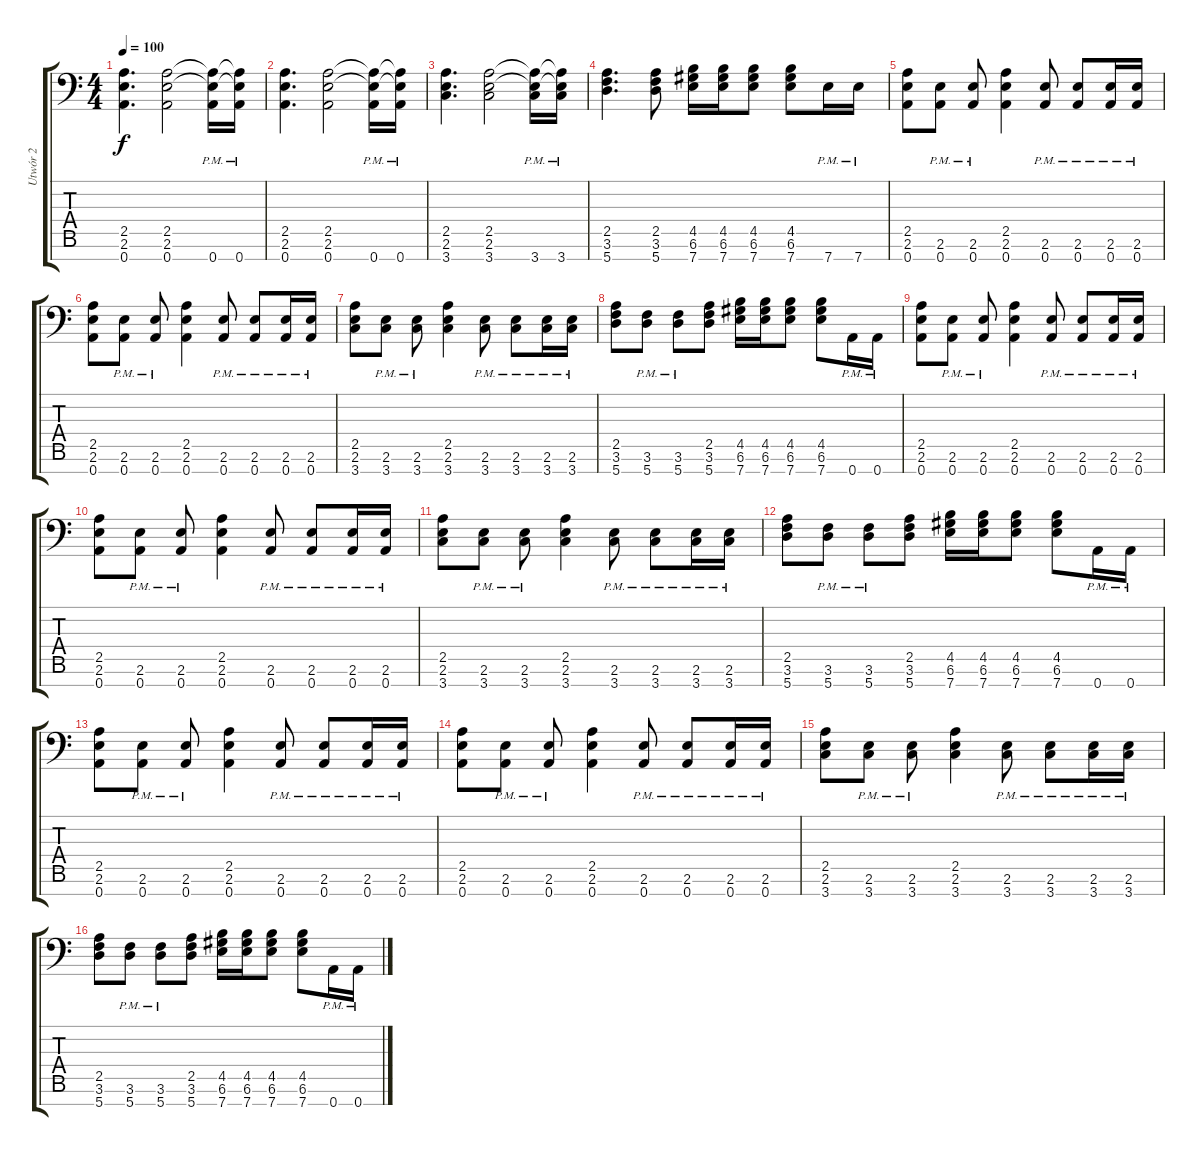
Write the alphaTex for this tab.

\track ("Utwór 2" "Utwór 2") {instrument distortionguitar}
\staff {score tabs}
\tuning (D4 A3 F3 C3 G2 D2 A1) {hide}
\ts (4 4)
\tempo 100
\clef f4
\ks c
(2.5 2.6 0.7).4{d dy f} (2.5 2.6 0.7).2 (2.5{t} 2.6{t} 0.7{pm}).16 (2.5{t} 2.6{t} 0.7{pm}).16 |
(2.5 2.6 0.7).4{d} (2.5 2.6 0.7).2 (2.5{t} 2.6{t} 0.7{pm}).16 (2.5{t} 2.6{t} 0.7{pm}).16 |
(2.5 2.6 3.7).4{d} (2.5 2.6 3.7).2 (2.5{t} 2.6{t} 3.7{pm}).16 (2.5{t} 2.6{t} 3.7{pm}).16 |
(2.5 3.6 5.7).4{d} (2.5 3.6 5.7).8 (4.5 6.6 7.7).16 (4.5 6.6 7.7).16 (4.5 6.6 7.7).8 (4.5 6.6 7.7).8 7.7{pm}.16 7.7{pm}.16 |
(2.5 2.6 0.7).8 (2.6{pm} 0.7{pm}).8 (2.6{pm} 0.7{pm}).8 (2.5 2.6 0.7).4 (2.6{pm} 0.7{pm}).8 (2.6{pm} 0.7{pm}).8 (2.6{pm} 0.7{pm}).16 (2.6{pm} 0.7{pm}).16 |
(2.5 2.6 0.7).8 (2.6{pm} 0.7{pm}).8 (2.6{pm} 0.7{pm}).8 (2.5 2.6 0.7).4 (2.6{pm} 0.7{pm}).8 (2.6{pm} 0.7{pm}).8 (2.6{pm} 0.7{pm}).16 (2.6{pm} 0.7{pm}).16 |
(2.5 2.6 3.7).8 (2.6{pm} 3.7{pm}).8 (2.6{pm} 3.7{pm}).8 (2.5 2.6 3.7).4 (2.6{pm} 3.7{pm}).8 (2.6{pm} 3.7{pm}).8 (2.6{pm} 3.7{pm}).16 (2.6{pm} 3.7{pm}).16 |
(2.5 3.6 5.7).8 (3.6{pm} 5.7{pm}).8 (3.6{pm} 5.7{pm}).8 (2.5 3.6 5.7).8 (4.5 6.6 7.7).16 (4.5 6.6 7.7).16 (4.5 6.6 7.7).8 (4.5 6.6 7.7).8 0.7{pm}.16 0.7{pm}.16 |
(2.5 2.6 0.7).8 (2.6{pm} 0.7{pm}).8 (2.6{pm} 0.7{pm}).8 (2.5 2.6 0.7).4 (2.6{pm} 0.7{pm}).8 (2.6{pm} 0.7{pm}).8 (2.6{pm} 0.7{pm}).16 (2.6{pm} 0.7{pm}).16 |
(2.5 2.6 0.7).8 (2.6{pm} 0.7{pm}).8 (2.6{pm} 0.7{pm}).8 (2.5 2.6 0.7).4 (2.6{pm} 0.7{pm}).8 (2.6{pm} 0.7{pm}).8 (2.6{pm} 0.7{pm}).16 (2.6{pm} 0.7{pm}).16 |
(2.5 2.6 3.7).8 (2.6{pm} 3.7{pm}).8 (2.6{pm} 3.7{pm}).8 (2.5 2.6 3.7).4 (2.6{pm} 3.7{pm}).8 (2.6{pm} 3.7{pm}).8 (2.6{pm} 3.7{pm}).16 (2.6{pm} 3.7{pm}).16 |
(2.5 3.6 5.7).8 (3.6{pm} 5.7{pm}).8 (3.6{pm} 5.7{pm}).8 (2.5 3.6 5.7).8 (4.5 6.6 7.7).16 (4.5 6.6 7.7).16 (4.5 6.6 7.7).8 (4.5 6.6 7.7).8 0.7{pm}.16 0.7{pm}.16 |
(2.5 2.6 0.7).8 (2.6{pm} 0.7{pm}).8 (2.6{pm} 0.7{pm}).8 (2.5 2.6 0.7).4 (2.6{pm} 0.7{pm}).8 (2.6{pm} 0.7{pm}).8 (2.6{pm} 0.7{pm}).16 (2.6{pm} 0.7{pm}).16 |
(2.5 2.6 0.7).8 (2.6{pm} 0.7{pm}).8 (2.6{pm} 0.7{pm}).8 (2.5 2.6 0.7).4 (2.6{pm} 0.7{pm}).8 (2.6{pm} 0.7{pm}).8 (2.6{pm} 0.7{pm}).16 (2.6{pm} 0.7{pm}).16 |
(2.5 2.6 3.7).8 (2.6{pm} 3.7{pm}).8 (2.6{pm} 3.7{pm}).8 (2.5 2.6 3.7).4 (2.6{pm} 3.7{pm}).8 (2.6{pm} 3.7{pm}).8 (2.6{pm} 3.7{pm}).16 (2.6{pm} 3.7{pm}).16 |
(2.5 3.6 5.7).8 (3.6{pm} 5.7{pm}).8 (3.6{pm} 5.7{pm}).8 (2.5 3.6 5.7).8 (4.5 6.6 7.7).16 (4.5 6.6 7.7).16 (4.5 6.6 7.7).8 (4.5 6.6 7.7).8 0.7{pm}.16 0.7{pm}.16
